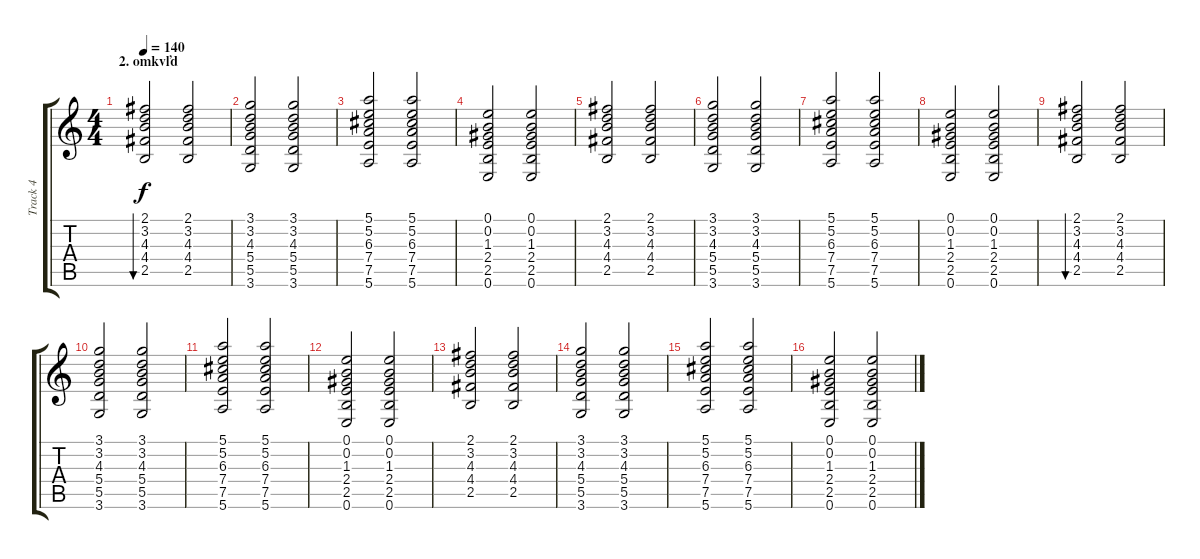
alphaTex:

\track ("Track 4" "Track 4") {instrument overdrivenguitar}
\staff {score tabs}
\tuning (E4 B3 G3 D3 A2 E2) {hide}
\ts (4 4)
\section ("" "2. omkvľd")
\tempo 140
\clef g2
\ks c
(2.1 3.2 4.3 4.4 2.5).2{bu 60 dy f} (2.1 3.2 4.3 4.4 2.5).2 |
(3.1 3.2 4.3 5.4 5.5 3.6).2 (3.1 3.2 4.3 5.4 5.5 3.6).2 |
(5.1 5.2 6.3 7.4 7.5 5.6).2 (5.1 5.2 6.3 7.4 7.5 5.6).2 |
(0.1 0.2 1.3 2.4 2.5 0.6).2 (0.1 0.2 1.3 2.4 2.5 0.6).2 |
(2.1 3.2 4.3 4.4 2.5).2 (2.1 3.2 4.3 4.4 2.5).2 |
(3.1 3.2 4.3 5.4 5.5 3.6).2 (3.1 3.2 4.3 5.4 5.5 3.6).2 |
(5.1 5.2 6.3 7.4 7.5 5.6).2 (5.1 5.2 6.3 7.4 7.5 5.6).2 |
(0.1 0.2 1.3 2.4 2.5 0.6).2 (0.1 0.2 1.3 2.4 2.5 0.6).2 |
(2.1 3.2 4.3 4.4 2.5).2{bu 60} (2.1 3.2 4.3 4.4 2.5).2 |
(3.1 3.2 4.3 5.4 5.5 3.6).2 (3.1 3.2 4.3 5.4 5.5 3.6).2 |
(5.1 5.2 6.3 7.4 7.5 5.6).2 (5.1 5.2 6.3 7.4 7.5 5.6).2 |
(0.1 0.2 1.3 2.4 2.5 0.6).2 (0.1 0.2 1.3 2.4 2.5 0.6).2 |
(2.1 3.2 4.3 4.4 2.5).2 (2.1 3.2 4.3 4.4 2.5).2 |
(3.1 3.2 4.3 5.4 5.5 3.6).2 (3.1 3.2 4.3 5.4 5.5 3.6).2 |
(5.1 5.2 6.3 7.4 7.5 5.6).2 (5.1 5.2 6.3 7.4 7.5 5.6).2 |
(0.1 0.2 1.3 2.4 2.5 0.6).2 (0.1 0.2 1.3 2.4 2.5 0.6).2
